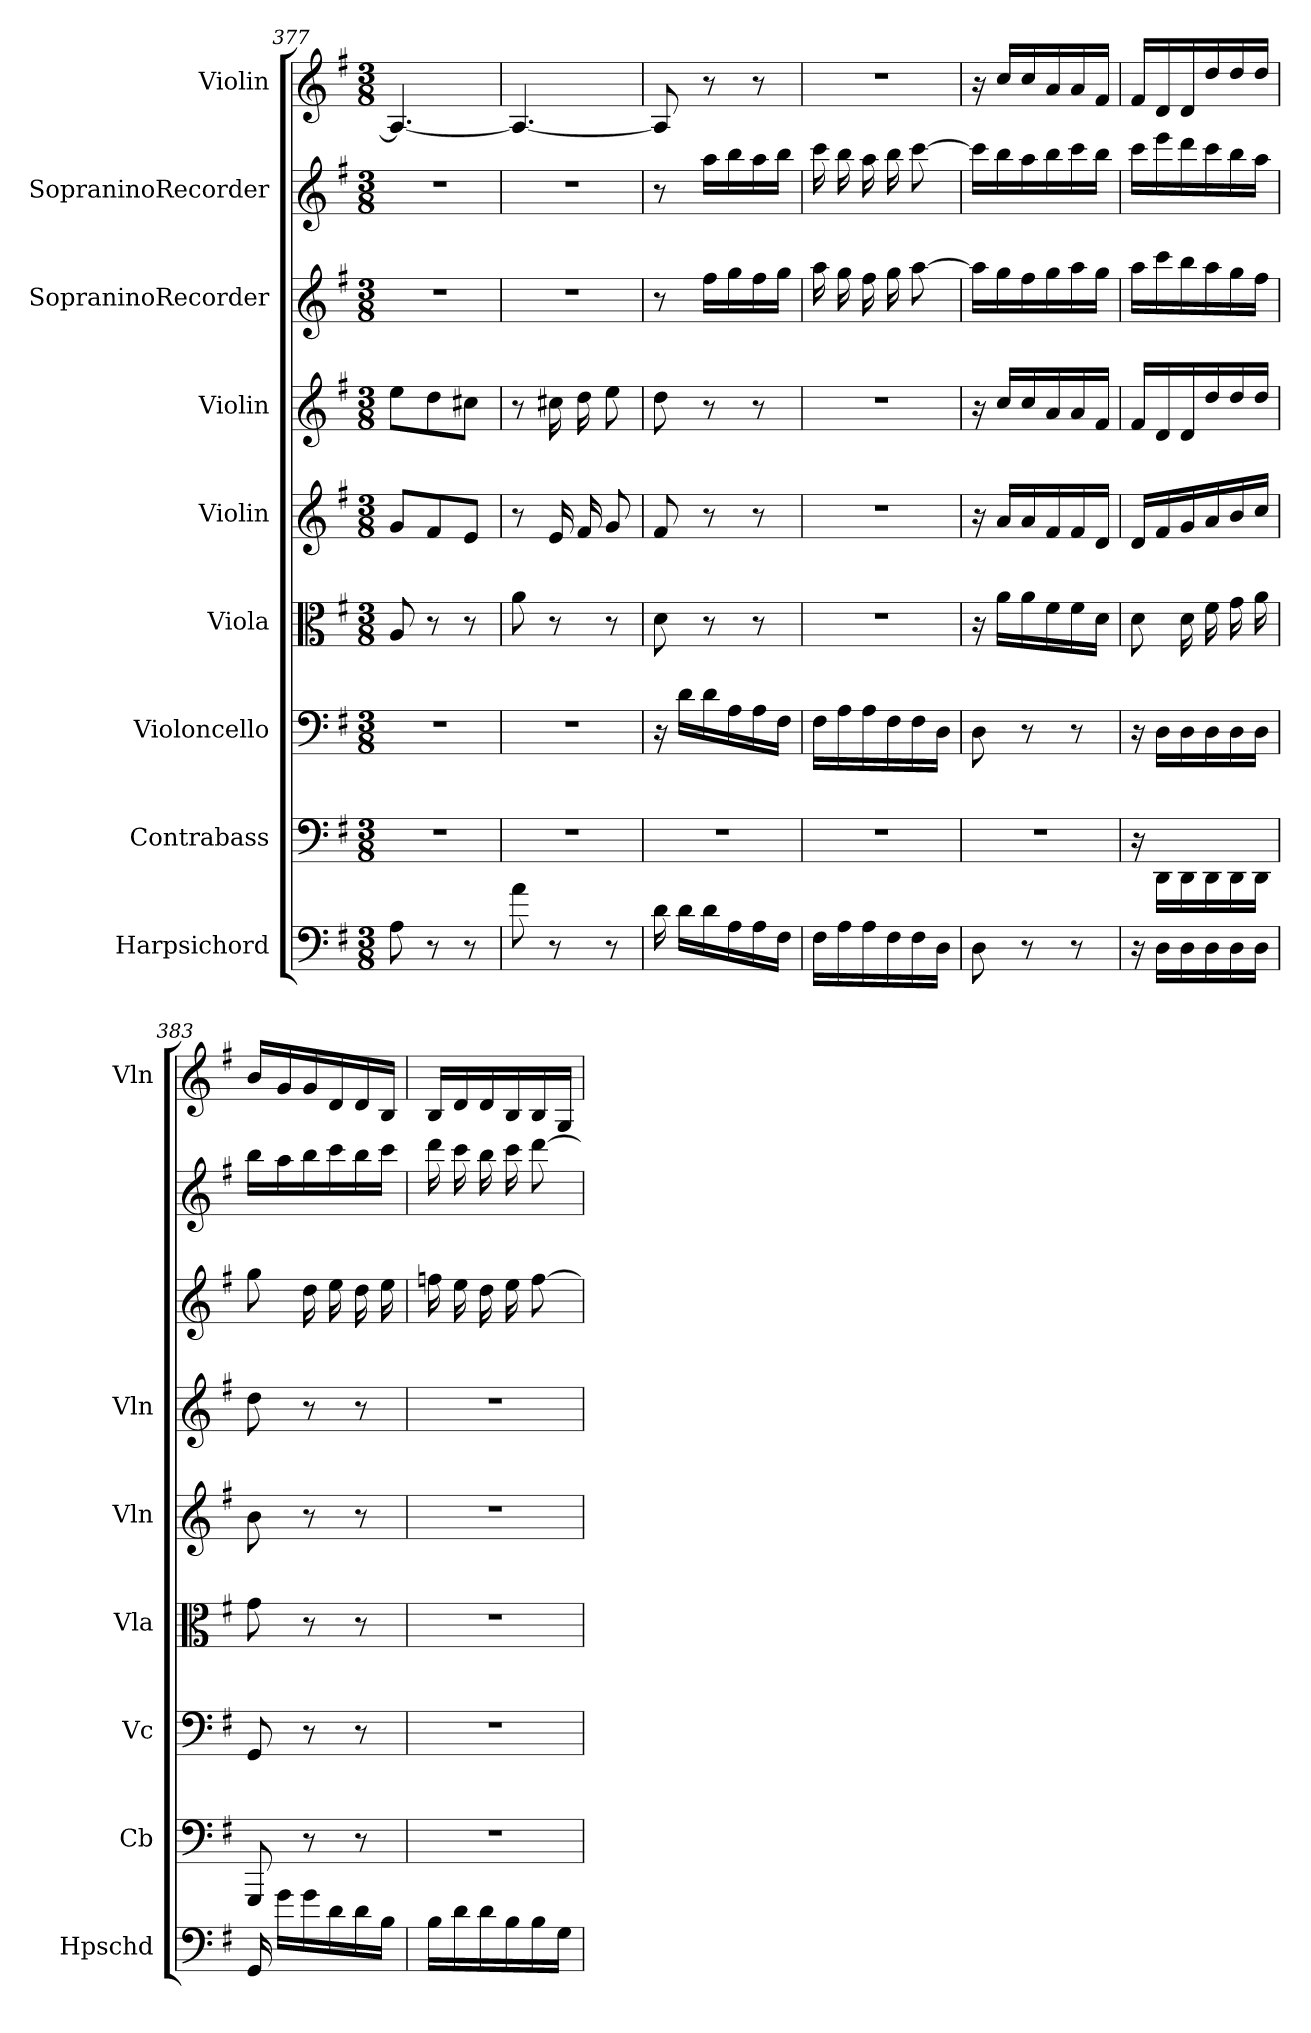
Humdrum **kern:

**kern	**kern	**kern	**kern	**kern	**kern	**kern	**kern	**kern
*part9	*part8	*part7	*part6	*part5	*part4	*part3	*part2	*part1
*staff9	*staff8	*staff7	*staff6	*staff5	*staff4	*staff3	*staff2	*staff1
*I"Harpsichord	*I"Contrabass	*I"Violoncello	*I"Viola	*I"Violin	*I"Violin	*I"SopraninoRecorder	*I"SopraninoRecorder	*I"Violin
*I'Hpschd	*I'Cb	*I'Vc	*I'Vla	*I'Vln	*I'Vln	*	*	*I'Vln
*clefF4	*clefF4	*clefF4	*clefC3	*clefG2	*clefG2	*clefG2	*clefG2	*clefG2
*k[f#]	*k[f#]	*k[f#]	*k[f#]	*k[f#]	*k[f#]	*k[f#]	*k[f#]	*k[f#]
*G:	*G:	*G:	*G:	*G:	*G:	*G:	*G:	*G:
*M3/8	*M3/8	*M3/8	*M3/8	*M3/8	*M3/8	*M3/8	*M3/8	*M3/8
=377	=377	=377	=377	=377	=377	=377	=377	=377
8A\	4.r	4.r	8A/	8g/L	8ee\L	4.r	4.r	4.A/_
8r	.	.	8r	8f#/	8dd\	.	.	.
8r	.	.	8r	8e/J	8cc#X\J	.	.	.
=378	=378	=378	=378	=378	=378	=378	=378	=378
8a\	4.r	4.r	8a\	8r	8r	4.r	4.r	4.A/_
8r	.	.	8r	16e/	16cc#X\	.	.	.
.	.	.	.	16f#/	16dd\	.	.	.
8r	.	.	8r	8g/	8ee\	.	.	.
=379	=379	=379	=379	=379	=379	=379	=379	=379
16d\	4.r	16r	8d\	8f#/	8dd\	8r	8r	8A/]
16d\LL	.	16d\LL	.	.	.	.	.	.
16d\	.	16d\	8r	8r	8r	16ff#\LL	16aa\LL	8r
16A\	.	16A\	.	.	.	16gg\	16bb\	.
16A\	.	16A\	8r	8r	8r	16ff#\	16aa\	8r
16F#\JJ	.	16F#\JJ	.	.	.	16gg\JJ	16bb\JJ	.
=380	=380	=380	=380	=380	=380	=380	=380	=380
16F#\LL	4.r	16F#\LL	4.r	4.r	4.r	16aa\	16ccc\	4.r
16A\	.	16A\	.	.	.	16gg\	16bb\	.
16A\	.	16A\	.	.	.	16ff#\	16aa\	.
16F#\	.	16F#\	.	.	.	16gg\	16bb\	.
16F#\	.	16F#\	.	.	.	[8aa\	[8ccc\	.
16D\JJ	.	16D\JJ	.	.	.	.	.	.
=381	=381	=381	=381	=381	=381	=381	=381	=381
8D\	4.r	8D\	16r	16r	16r	16aa\LL]	16ccc\LL]	16r
.	.	.	16a\LL	16a/LL	16cc/LL	16gg\	16bb\	16cc/LL
8r	.	8r	16a\	16a/	16cc/	16ff#\	16aa\	16cc/
.	.	.	16f#\	16f#/	16a/	16gg\	16bb\	16a/
8r	.	8r	16f#\	16f#/	16a/	16aa\	16ccc\	16a/
.	.	.	16d\JJ	16d/JJ	16f#/JJ	16gg\JJ	16bb\JJ	16f#/JJ
=382	=382	=382	=382	=382	=382	=382	=382	=382
16r	16r	16r	8d\	16d/LL	16f#/LL	16aa\LL	16ccc\LL	16f#/LL
16D\LL	16DD\LL	16D\LL	.	16f#/	16d/	16ccc\	16eee\	16d/
16D\	16DD\	16D\	16d\	16g/	16d/	16bb\	16ddd\	16d/
16D\	16DD\	16D\	16f#\	16a/	16dd/	16aa\	16ccc\	16dd/
16D\	16DD\	16D\	16g\	16b/	16dd/	16gg\	16bb\	16dd/
16D\JJ	16DD\JJ	16D\JJ	16a\	16cc/JJ	16dd/JJ	16ff#\JJ	16aa\JJ	16dd/JJ
=383	=383	=383	=383	=383	=383	=383	=383	=383
16GG/	8GGG/	8GG/	8g\	8b\	8dd\	8gg\	16bb\LL	16b/LL
16g\LL	.	.	.	.	.	.	16aa\	16g/
16g\	8r	8r	8r	8r	8r	16dd\	16bb\	16g/
16d\	.	.	.	.	.	16ee\	16ccc\	16d/
16d\	8r	8r	8r	8r	8r	16dd\	16bb\	16d/
16B\JJ	.	.	.	.	.	16ee\	16ccc\JJ	16B/JJ
=384	=384	=384	=384	=384	=384	=384	=384	=384
16B\LL	4.r	4.r	4.r	4.r	4.r	16ffn\	16ddd\	16B/LL
16d\	.	.	.	.	.	16ee\	16ccc\	16d/
16d\	.	.	.	.	.	16dd\	16bb\	16d/
16B\	.	.	.	.	.	16ee\	16ccc\	16B/
16B\	.	.	.	.	.	[8ff\	[8ddd\	16B/
16G\JJ	.	.	.	.	.	.	.	16G/JJ
=	=	=	=	=	=	=	=	=
*-	*-	*-	*-	*-	*-	*-	*-	*-
